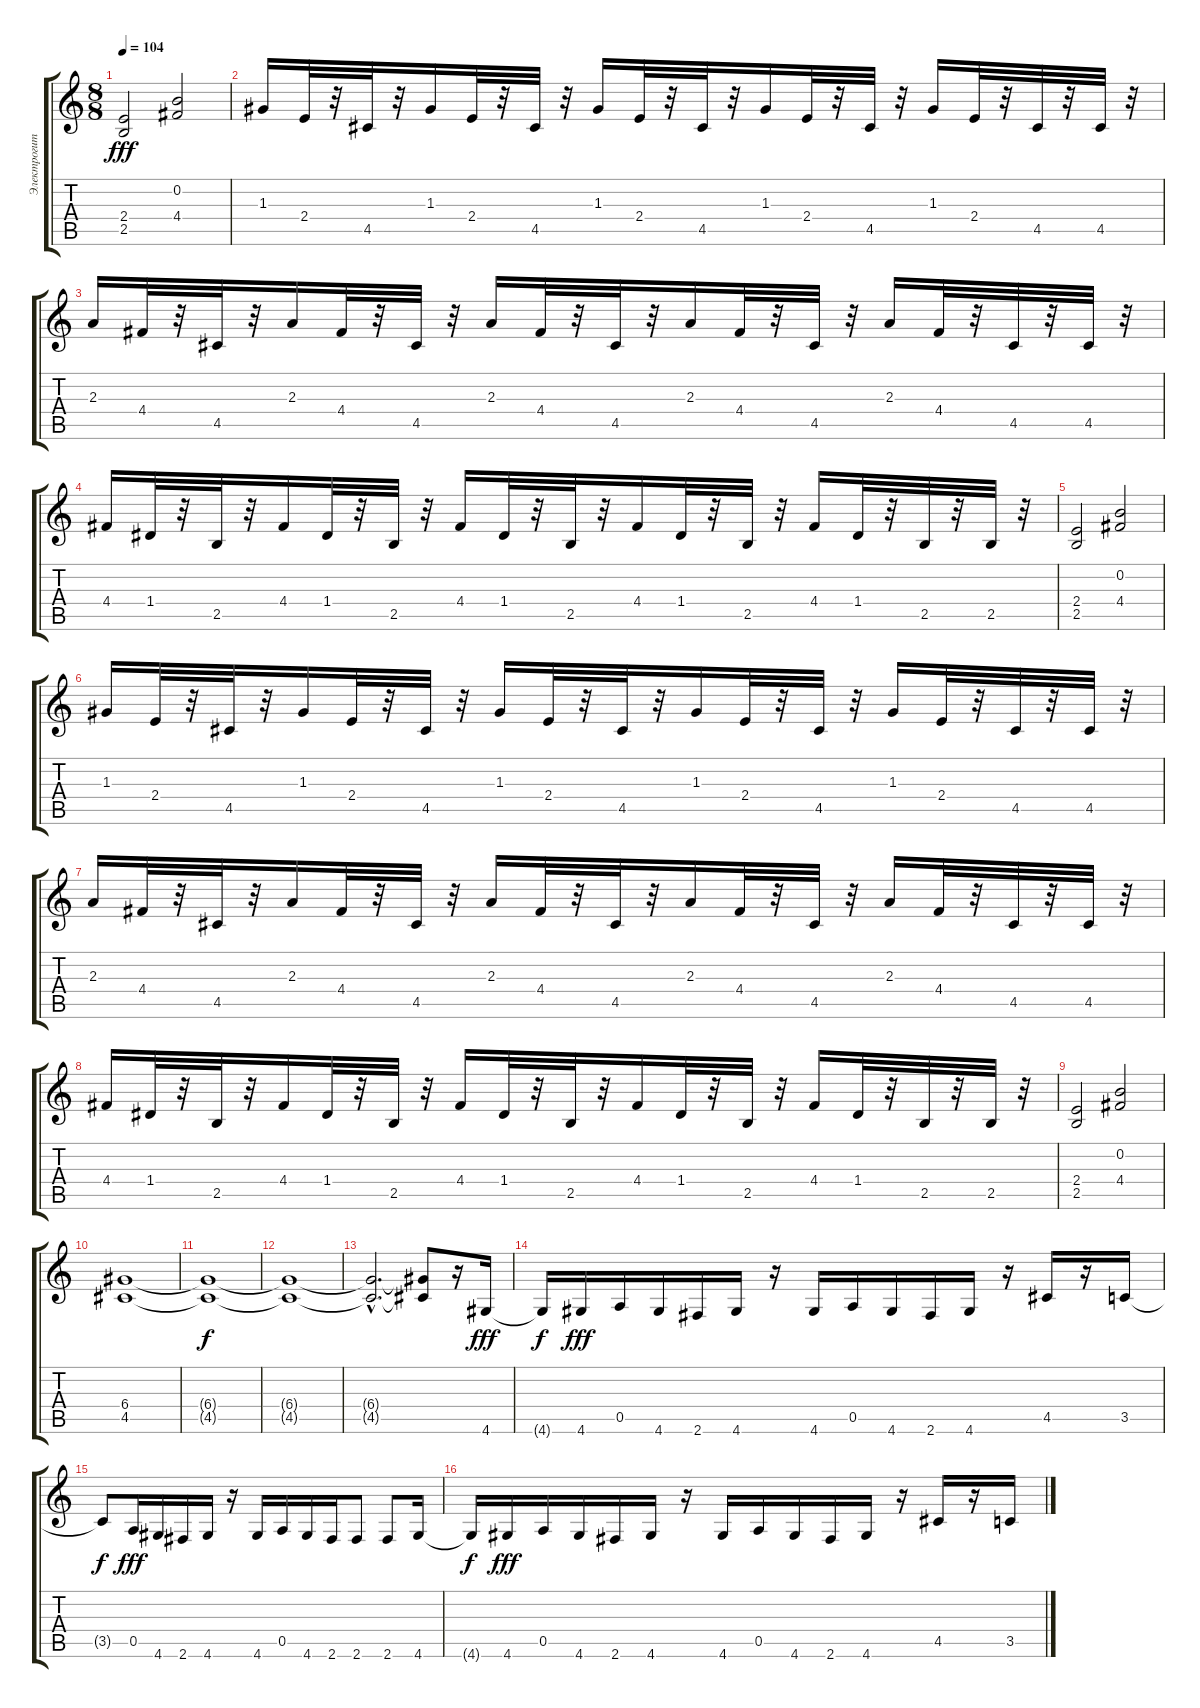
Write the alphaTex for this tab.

\track ("Электрогитара" "Электрогит") {instrument distortionguitar}
\staff {score tabs}
\tuning (E4 B3 G3 D3 A2 E2) {hide}
\ts (8 8)
\tempo 104
\clef g2
\ks c
(2.4 2.5).2{dy fff} (0.2 4.4).2 |
1.3.16 2.4.32 r.32 4.5.32 r.32 1.3.16 2.4.32 r.32 4.5.32 r.32 1.3.16 2.4.32 r.32 4.5.32 r.32 1.3.16 2.4.32 r.32 4.5.32 r.32 1.3.16 2.4.32 r.32 4.5.32 r.32 4.5.32 r.32 |
2.3.16 4.4.32 r.32 4.5.32 r.32 2.3.16 4.4.32 r.32 4.5.32 r.32 2.3.16 4.4.32 r.32 4.5.32 r.32 2.3.16 4.4.32 r.32 4.5.32 r.32 2.3.16 4.4.32 r.32 4.5.32 r.32 4.5.32 r.32 |
4.4.16 1.4.32 r.32 2.5.32 r.32 4.4.16 1.4.32 r.32 2.5.32 r.32 4.4.16 1.4.32 r.32 2.5.32 r.32 4.4.16 1.4.32 r.32 2.5.32 r.32 4.4.16 1.4.32 r.32 2.5.32 r.32 2.5.32 r.32 |
(2.4 2.5).2 (0.2 4.4).2 |
1.3.16 2.4.32 r.32 4.5.32 r.32 1.3.16 2.4.32 r.32 4.5.32 r.32 1.3.16 2.4.32 r.32 4.5.32 r.32 1.3.16 2.4.32 r.32 4.5.32 r.32 1.3.16 2.4.32 r.32 4.5.32 r.32 4.5.32 r.32 |
2.3.16 4.4.32 r.32 4.5.32 r.32 2.3.16 4.4.32 r.32 4.5.32 r.32 2.3.16 4.4.32 r.32 4.5.32 r.32 2.3.16 4.4.32 r.32 4.5.32 r.32 2.3.16 4.4.32 r.32 4.5.32 r.32 4.5.32 r.32 |
4.4.16 1.4.32 r.32 2.5.32 r.32 4.4.16 1.4.32 r.32 2.5.32 r.32 4.4.16 1.4.32 r.32 2.5.32 r.32 4.4.16 1.4.32 r.32 2.5.32 r.32 4.4.16 1.4.32 r.32 2.5.32 r.32 2.5.32 r.32 |
(2.4 2.5).2 (0.2 4.4).2 |
(6.4 4.5).1 |
(6.4{t} 4.5{t}).1{dy f} |
(6.4{t} 4.5{t}).1 |
(6.4{hac t} 4.5{hac t}).2{d} (6.4{t} 4.5{t}).8 r.16 4.6.16{dy fff} |
4.6{t}.16{dy f} 4.6.16{dy fff} 0.5.16 4.6.16 2.6.16 4.6.16 r.16 4.6.16 0.5.16 4.6.16 2.6.16 4.6.16 r.16 4.5.16 r.16 3.5.16 |
3.5{t}.8{dy f} 0.5.16{dy fff} 4.6.16 2.6.16 4.6.16 r.16 4.6.16 0.5.16 4.6.16 2.6.16 2.6.8 2.6.8 4.6.16 |
4.6{t}.16{dy f} 4.6.16{dy fff} 0.5.16 4.6.16 2.6.16 4.6.16 r.16 4.6.16 0.5.16 4.6.16 2.6.16 4.6.16 r.16 4.5.16 r.16 3.5.16
